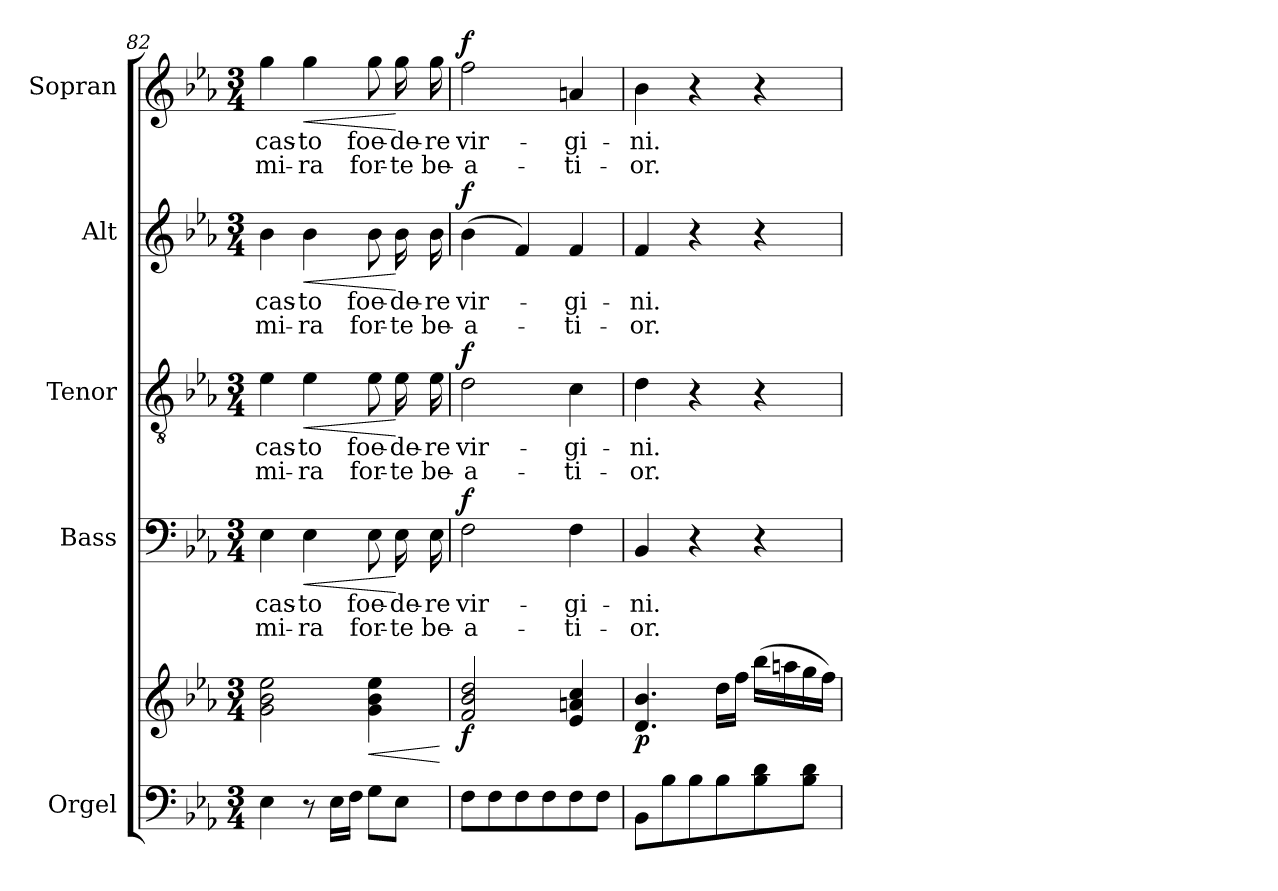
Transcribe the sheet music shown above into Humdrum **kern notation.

**kern	**kern	**dynam	**kern	**text	**text	**dynam	**kern	**text	**text	**dynam	**kern	**text	**text	**dynam	**kern	**text	**text	**dynam
*part5	*part5	*part5	*part4	*part4	*part4	*part4	*part3	*part3	*part3	*part3	*part2	*part2	*part2	*part2	*part1	*part1	*part1	*part1
*staff6	*staff5	*staff5/6	*staff4	*staff4	*staff4	*staff4	*staff3	*staff3	*staff3	*staff3	*staff2	*staff2	*staff2	*staff2	*staff1	*staff1	*staff1	*staff1
*I"Orgel	*	*	*I"Bass	*	*	*	*I"Tenor	*	*	*	*I"Alt	*	*	*	*I"Sopran	*	*	*
*I'Org.	*	*	*I'B.	*	*	*	*I'T.	*	*	*	*I'A.	*	*	*	*I'S.	*	*	*
*clefF4	*clefG2	*	*clefF4	*	*	*	*clefGv2	*	*	*	*clefG2	*	*	*	*clefG2	*	*	*
*k[b-e-a-]	*k[b-e-a-]	*	*k[b-e-a-]	*	*	*	*k[b-e-a-]	*	*	*	*k[b-e-a-]	*	*	*	*k[b-e-a-]	*	*	*
*E-:	*E-:	*	*E-:	*	*	*	*E-:	*	*	*	*E-:	*	*	*	*E-:	*	*	*
*M3/4	*M3/4	*	*M3/4	*	*	*	*M3/4	*	*	*	*M3/4	*	*	*	*M3/4	*	*	*
=82	=82	=82	=82	=82	=82	=82	=82	=82	=82	=82	=82	=82	=82	=82	=82	=82	=82	=82
!	!	!	!	!LO:LY:b	!LO:LY:b	!	!	!LO:LY:b	!LO:LY:b	!	!	!LO:LY:b	!LO:LY:b	!	!	!LO:LY:b	!LO:LY:b	!
4E-\	2g\ 2b-\ 2ee-\	.	4E-\	cas-	mi-	.	4e-\	cas-	mi-	.	4b-\	cas-	mi-	.	4gg\	cas-	mi-	.
!	!	!	!	!LO:LY:b	!LO:LY:b	!LO:HP:b	!	!LO:LY:b	!LO:LY:b	!LO:HP:b	!	!LO:LY:b	!LO:LY:b	!LO:HP:b	!	!LO:LY:b	!LO:LY:b	!LO:HP:b
8r	.	.	4E-\	-to	-ra	<	4e-\	-to	-ra	<	4b-\	-to	-ra	<	4gg\	-to	-ra	<
16E-\LL	.	.	.	.	.	.	.	.	.	.	.	.	.	.	.	.	.	.
16F\JJ	.	.	.	.	.	.	.	.	.	.	.	.	.	.	.	.	.	.
!	!	!LO:HP:b	!	!LO:LY:b	!LO:LY:b	!	!	!LO:LY:b	!LO:LY:b	!	!	!LO:LY:b	!LO:LY:b	!	!	!LO:LY:b	!LO:LY:b	!
8G\L	4g\ 4b-\ 4ee-\	<	8E-\	foe-	for-	.	8e-\	foe-	for-	.	8b-\	foe-	for-	.	8gg\	foe-	for-	.
!	!	!	!	!LO:LY:b	!LO:LY:b	!	!	!LO:LY:b	!LO:LY:b	!	!	!LO:LY:b	!LO:LY:b	!	!	!LO:LY:b	!LO:LY:b	!
8E-\J	.	.	16E-\	-de-	-te	[	16e-\	-de-	-te	[	16b-\	-de-	-te	[	16gg\	-de-	-te	[
!	!	!	!	!LO:LY:b	!LO:LY:b	!	!	!LO:LY:b	!LO:LY:b	!	!	!LO:LY:b	!LO:LY:b	!	!	!LO:LY:b	!LO:LY:b	!
.	.	.	16E-\	-re	be-	.	16e-\	-re	be-	.	16b-\	-re	be-	.	16gg\	-re	be-	.
.	.	[	.	.	.	.	.	.	.	.	.	.	.	.	.	.	.	.
=83	=83	=83	=83	=83	=83	=83	=83	=83	=83	=83	=83	=83	=83	=83	=83	=83	=83	=83
!	!	!LO:DY:b	!	!LO:LY:b	!LO:LY:b	!LO:DY:a	!	!LO:LY:b	!LO:LY:b	!LO:DY:a	!	!LO:LY:b	!LO:LY:b	!LO:DY:a	!	!LO:LY:b	!LO:LY:b	!LO:DY:a
8F\L	2f/ 2b-/ 2dd/	f	2F\	vir-	-a-	f	2d\	vir-	-a-	f	(>4b-\	vir-	-a-	f	2ff\	vir-	-a-	f
8F\	.	.	.	.	.	.	.	.	.	.	.	.	.	.	.	.	.	.
8F\	.	.	.	.	.	.	.	.	.	.	4f/)	.	.	.	.	.	.	.
8F\	.	.	.	.	.	.	.	.	.	.	.	.	.	.	.	.	.	.
!	!	!	!	!LO:LY:b	!LO:LY:b	!	!	!LO:LY:b	!LO:LY:b	!	!	!LO:LY:b	!LO:LY:b	!	!	!LO:LY:b	!LO:LY:b	!
8F\	4e-/ 4an/ 4cc/	.	4F\	-gi-	-ti-	.	4c\	-gi-	-ti-	.	4f/	-gi-	-ti-	.	4an/	-gi-	-ti-	.
8F\J	.	.	.	.	.	.	.	.	.	.	.	.	.	.	.	.	.	.
=84	=84	=84	=84	=84	=84	=84	=84	=84	=84	=84	=84	=84	=84	=84	=84	=84	=84	=84
!	!	!LO:DY:b	!	!LO:LY:b	!LO:LY:b	!	!	!LO:LY:b	!LO:LY:b	!	!	!LO:LY:b	!LO:LY:b	!	!	!LO:LY:b	!LO:LY:b	!
8BB-\L	4.d/ 4.b-/	p	4BB-/	-ni.	-or.	.	4d\	-ni.	-or.	.	4f/	-ni.	-or.	.	4b-\	-ni.	-or.	.
8B-\	.	.	.	.	.	.	.	.	.	.	.	.	.	.	.	.	.	.
8B-\	.	.	4r	.	.	.	4r	.	.	.	4r	.	.	.	4r	.	.	.
8B-\	16dd\LL	.	.	.	.	.	.	.	.	.	.	.	.	.	.	.	.	.
.	16ff\JJ	.	.	.	.	.	.	.	.	.	.	.	.	.	.	.	.	.
8B-\ 8d\	(>16bb-\LL	.	4r	.	.	.	4r	.	.	.	4r	.	.	.	4r	.	.	.
.	16aan\	.	.	.	.	.	.	.	.	.	.	.	.	.	.	.	.	.
8B-\ 8d\J	16gg\	.	.	.	.	.	.	.	.	.	.	.	.	.	.	.	.	.
.	16ff\JJ)	.	.	.	.	.	.	.	.	.	.	.	.	.	.	.	.	.
=	=	=	=	=	=	=	=	=	=	=	=	=	=	=	=	=	=	=
*-	*-	*-	*-	*-	*-	*-	*-	*-	*-	*-	*-	*-	*-	*-	*-	*-	*-	*-
